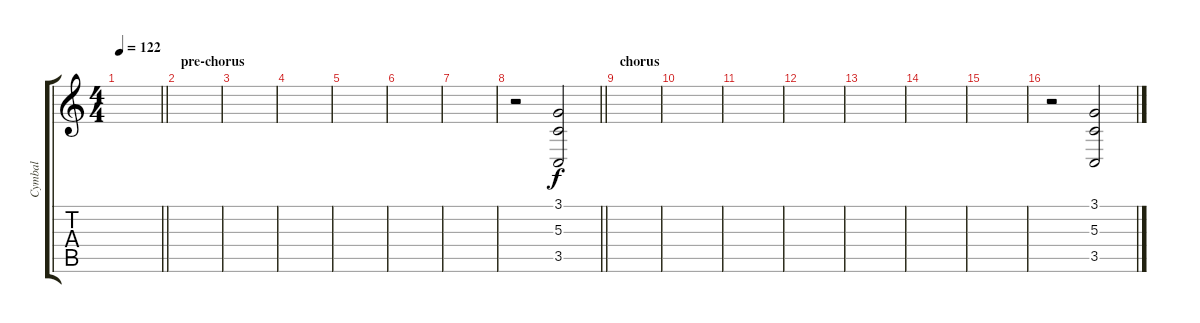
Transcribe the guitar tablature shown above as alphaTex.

\track ("Cymbal" "Cymbal") {instrument reversecymbal}
\staff {score tabs}
\tuning (E4 B3 G3 D3 A2 E2) {hide}
\ts (4 4)
\tempo 122
\clef g2
\barLineRight lightlight
\ks c
|
\section ("" "pre-chorus")
|
|
|
|
|
|
\barLineRight lightlight
r.2 (3.1 5.3 3.5).2 |
\section ("" "chorus")
|
|
|
|
|
|
|
r.2 (3.1 5.3 3.5).2
